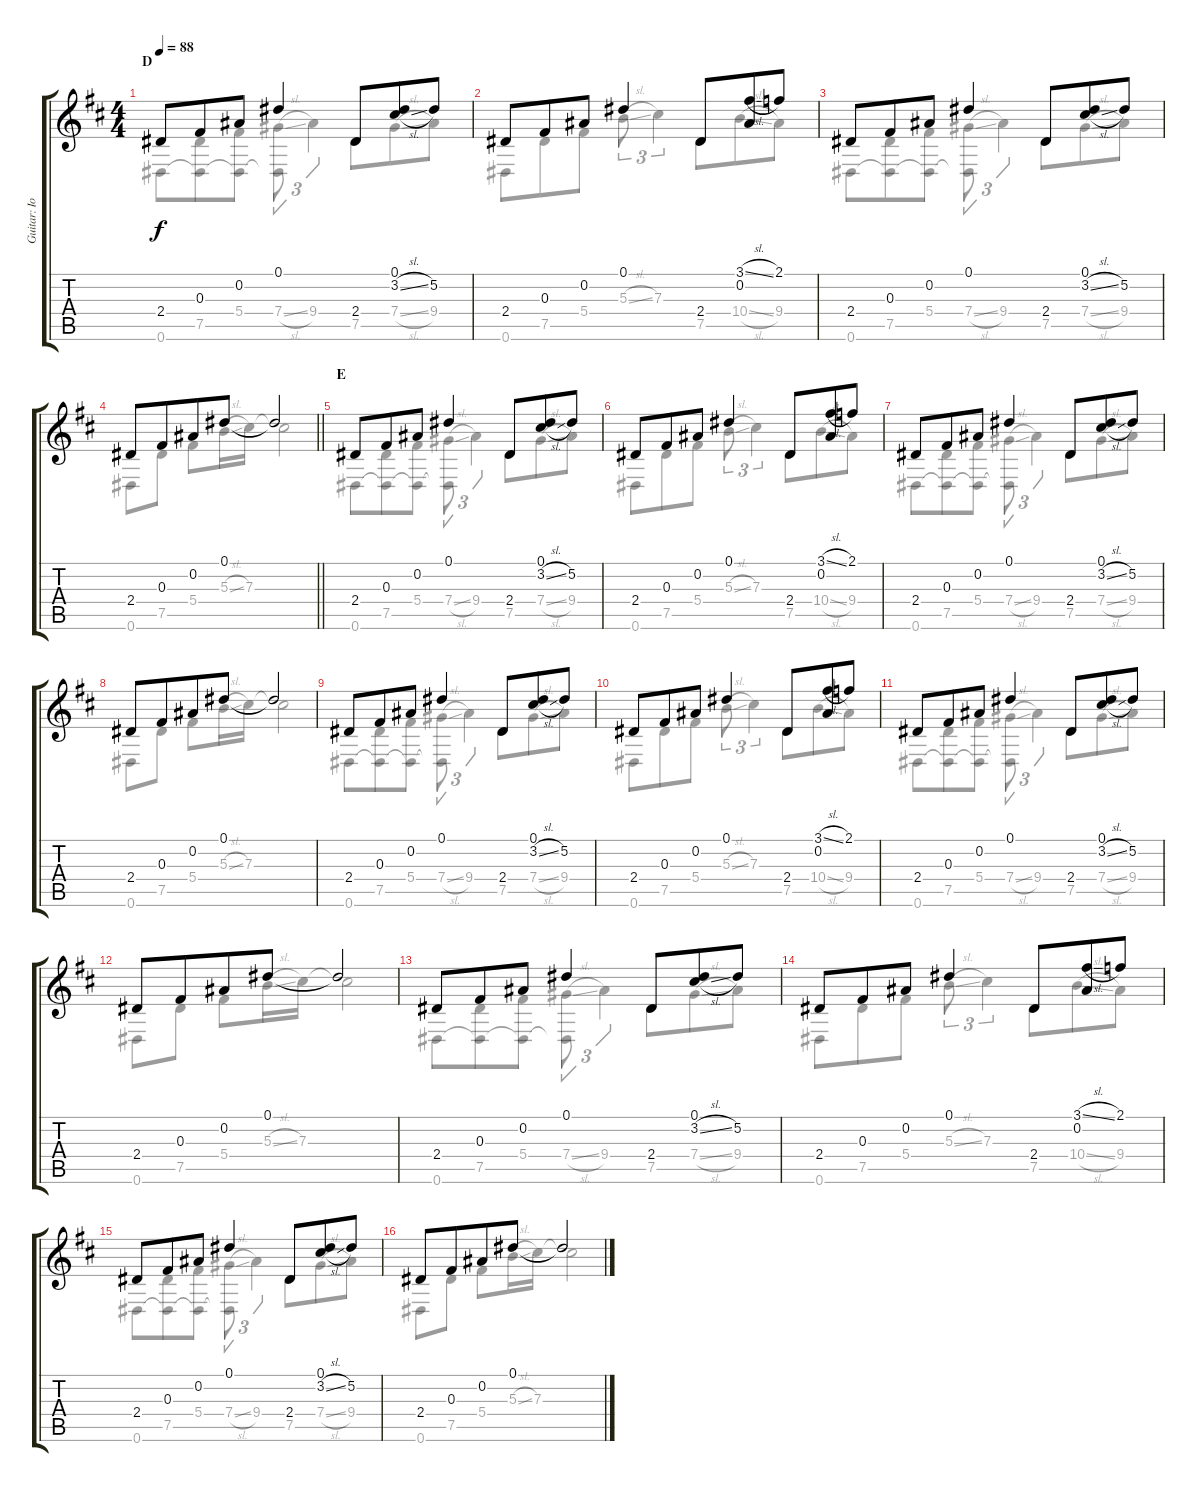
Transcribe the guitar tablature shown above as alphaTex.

\track ("Guitar: Iommi" "Guitar: Io") {instrument electricguitarclean}
\staff {score tabs}
\tuning (Eb4 Bb3 Gb3 Db3 Ab2 Eb2) {hide}
\voice
\ts (4 4)
\section ("" "D")
\tempo 88
\clef g2
\ks d
2.4.8{dy f} 0.3.8{beam merge} 0.2.8 0.1.4 2.4.8{beam merge} (0.1 3.2{sl}).8 5.2.8 |
2.4.8 0.3.8{beam merge} 0.2.8 0.1.4 2.4.8{beam merge} (3.1{sl} 0.2).8 2.1.8 |
2.4.8 0.3.8{beam merge} 0.2.8 0.1.4 2.4.8{beam merge} (0.1 3.2{sl}).8 5.2.8 |
\barLineRight lightlight
2.4.8 0.3.8{beam merge} 0.2.8 0.1.8 0.1{t}.2 |
\section ("" "E")
2.4.8 0.3.8{beam merge} 0.2.8 0.1.4 2.4.8{beam merge} (0.1 3.2{sl}).8 5.2.8 |
2.4.8 0.3.8{beam merge} 0.2.8 0.1.4 2.4.8{beam merge} (3.1{sl} 0.2).8 2.1.8 |
2.4.8 0.3.8{beam merge} 0.2.8 0.1.4 2.4.8{beam merge} (0.1 3.2{sl}).8 5.2.8 |
2.4.8 0.3.8{beam merge} 0.2.8 0.1.8 0.1{t}.2 |
2.4.8 0.3.8{beam merge} 0.2.8 0.1.4 2.4.8{beam merge} (0.1 3.2{sl}).8 5.2.8 |
2.4.8 0.3.8{beam merge} 0.2.8 0.1.4 2.4.8{beam merge} (3.1{sl} 0.2).8 2.1.8 |
2.4.8 0.3.8{beam merge} 0.2.8 0.1.4 2.4.8{beam merge} (0.1 3.2{sl}).8 5.2.8 |
2.4.8 0.3.8{beam merge} 0.2.8 0.1.8 0.1{t}.2 |
2.4.8 0.3.8{beam merge} 0.2.8 0.1.4 2.4.8{beam merge} (0.1 3.2{sl}).8 5.2.8 |
2.4.8 0.3.8{beam merge} 0.2.8 0.1.4 2.4.8{beam merge} (3.1{sl} 0.2).8 2.1.8 |
2.4.8 0.3.8{beam merge} 0.2.8 0.1.4 2.4.8{beam merge} (0.1 3.2{sl}).8 5.2.8 |
2.4.8 0.3.8{beam merge} 0.2.8 0.1.8 0.1{t}.2
\voice
\clef g2
\ottava regular
\simile none
\ks d
0.6.8{dy f} (7.5 0.6{t}).8{beam merge} (5.4 0.6{t}).8 (7.4{sl} 0.6{t}).8{tu (3 2)} 9.4.4{tu (3 2)} 7.5.8{beam merge} 7.4{sl}.8 9.4.8 |
0.6.8 7.5.8{beam merge} 5.4.8 5.3{sl}.8{tu (3 2)} 7.3.4{tu (3 2)} 7.5.8{beam merge} 10.4{sl}.8 9.4.8 |
0.6.8 (7.5 0.6{t}).8{beam merge} (5.4 0.6{t}).8 (7.4{sl} 0.6{t}).8{tu (3 2)} 9.4.4{tu (3 2)} 7.5.8{beam merge} 7.4{sl}.8 9.4.8 |
\barLineRight lightlight
0.6.8 7.5.8 5.4.8 5.3{sl}.16 7.3.16 7.3{t}.2 |
0.6.8 (7.5 0.6{t}).8{beam merge} (5.4 0.6{t}).8 (7.4{sl} 0.6{t}).8{tu (3 2)} 9.4.4{tu (3 2)} 7.5.8{beam merge} 7.4{sl}.8 9.4.8 |
0.6.8 7.5.8{beam merge} 5.4.8 5.3{sl}.8{tu (3 2)} 7.3.4{tu (3 2)} 7.5.8{beam merge} 10.4{sl}.8 9.4.8 |
0.6.8 (7.5 0.6{t}).8{beam merge} (5.4 0.6{t}).8 (7.4{sl} 0.6{t}).8{tu (3 2)} 9.4.4{tu (3 2)} 7.5.8{beam merge} 7.4{sl}.8 9.4.8 |
0.6.8 7.5.8 5.4.8 5.3{sl}.16 7.3.16 7.3{t}.2 |
0.6.8 (7.5 0.6{t}).8{beam merge} (5.4 0.6{t}).8 (7.4{sl} 0.6{t}).8{tu (3 2)} 9.4.4{tu (3 2)} 7.5.8{beam merge} 7.4{sl}.8 9.4.8 |
0.6.8 7.5.8{beam merge} 5.4.8 5.3{sl}.8{tu (3 2)} 7.3.4{tu (3 2)} 7.5.8{beam merge} 10.4{sl}.8 9.4.8 |
0.6.8 (7.5 0.6{t}).8{beam merge} (5.4 0.6{t}).8 (7.4{sl} 0.6{t}).8{tu (3 2)} 9.4.4{tu (3 2)} 7.5.8{beam merge} 7.4{sl}.8 9.4.8 |
0.6.8 7.5.8 5.4.8 5.3{sl}.16 7.3.16 7.3{t}.2 |
0.6.8 (7.5 0.6{t}).8{beam merge} (5.4 0.6{t}).8 (7.4{sl} 0.6{t}).8{tu (3 2)} 9.4.4{tu (3 2)} 7.5.8{beam merge} 7.4{sl}.8 9.4.8 |
0.6.8 7.5.8{beam merge} 5.4.8 5.3{sl}.8{tu (3 2)} 7.3.4{tu (3 2)} 7.5.8{beam merge} 10.4{sl}.8 9.4.8 |
0.6.8 (7.5 0.6{t}).8{beam merge} (5.4 0.6{t}).8 (7.4{sl} 0.6{t}).8{tu (3 2)} 9.4.4{tu (3 2)} 7.5.8{beam merge} 7.4{sl}.8 9.4.8 |
0.6.8 7.5.8 5.4.8 5.3{sl}.16 7.3.16 7.3{t}.2
